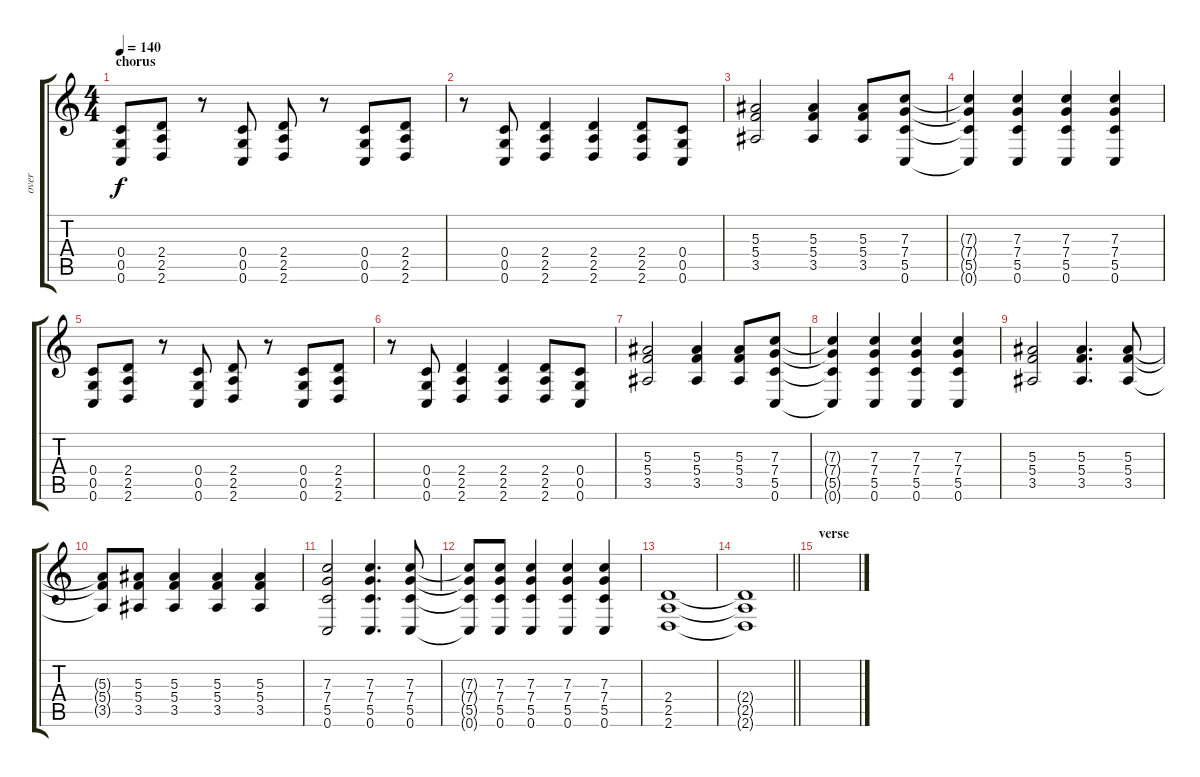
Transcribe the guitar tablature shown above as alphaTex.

\track ("over" "over") {instrument overdrivenguitar}
\staff {score tabs}
\tuning (D4 A3 F3 C3 G2 C2) {hide}
\ts (4 4)
\section ("" "chorus")
\tempo 140
\clef g2
\ks c
(0.4 0.5 0.6).8{dy f} (2.4 2.5 2.6).8 r.8 (0.4 0.5 0.6).8 (2.4 2.5 2.6).8 r.8 (0.4 0.5 0.6).8 (2.4 2.5 2.6).8 |
r.8 (0.4 0.5 0.6).8 (2.4 2.5 2.6).4 (2.4 2.5 2.6).4 (2.4 2.5 2.6).8 (0.4 0.5 0.6).8 |
(5.3 5.4 3.5).2 (5.3 5.4 3.5).4 (5.3 5.4 3.5).8 (7.3 7.4 5.5 0.6).8 |
(7.3{t} 7.4{t} 5.5{t} 0.6{t}).4 (7.3 7.4 5.5 0.6).4 (7.3 7.4 5.5 0.6).4 (7.3 7.4 5.5 0.6).4 |
(0.4 0.5 0.6).8 (2.4 2.5 2.6).8 r.8 (0.4 0.5 0.6).8 (2.4 2.5 2.6).8 r.8 (0.4 0.5 0.6).8 (2.4 2.5 2.6).8 |
r.8 (0.4 0.5 0.6).8 (2.4 2.5 2.6).4 (2.4 2.5 2.6).4 (2.4 2.5 2.6).8 (0.4 0.5 0.6).8 |
(5.3 5.4 3.5).2 (5.3 5.4 3.5).4 (5.3 5.4 3.5).8 (7.3 7.4 5.5 0.6).8 |
(7.3{t} 7.4{t} 5.5{t} 0.6{t}).4 (7.3 7.4 5.5 0.6).4 (7.3 7.4 5.5 0.6).4 (7.3 7.4 5.5 0.6).4 |
(5.3 5.4 3.5).2 (5.3 5.4 3.5).4{d} (5.3 5.4 3.5).8 |
(5.3{t} 5.4{t} 3.5{t}).8 (5.3 5.4 3.5).8 (5.3 5.4 3.5).4 (5.3 5.4 3.5).4 (5.3 5.4 3.5).4 |
(7.3 7.4 5.5 0.6).2 (7.3 7.4 5.5 0.6).4{d} (7.3 7.4 5.5 0.6).8 |
(7.3{t} 7.4{t} 5.5{t} 0.6{t}).8 (7.3 7.4 5.5 0.6).8 (7.3 7.4 5.5 0.6).4 (7.3 7.4 5.5 0.6).4 (7.3 7.4 5.5 0.6).4 |
(2.4 2.5 2.6).1 |
\barLineRight lightlight
(2.4{t} 2.5{t} 2.6{t}).1 |
\section ("" "verse")
